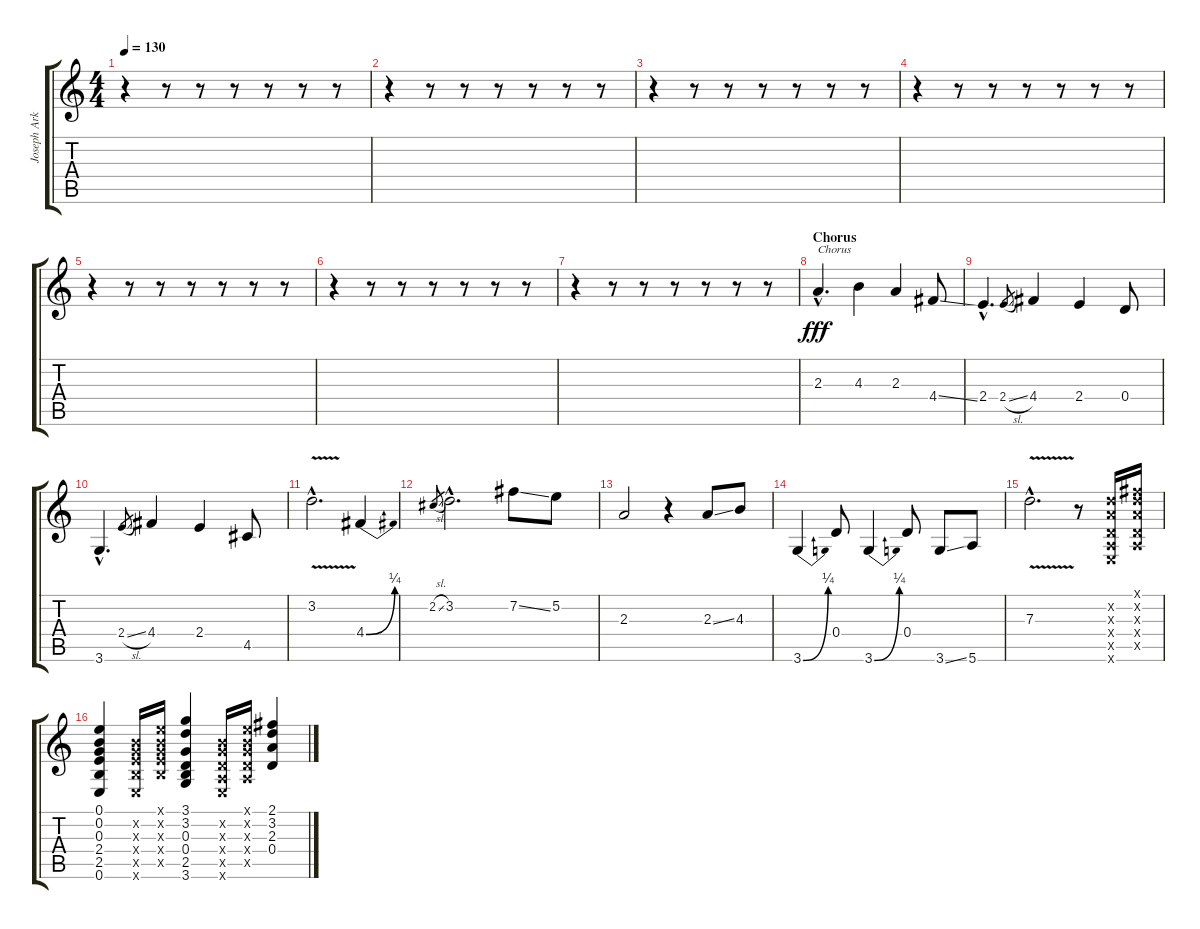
\track ("Joseph Arkansas " "Joseph Ark") {instrument acousticguitarsteel}
\staff {score tabs}
\tuning (E4 B3 G3 D3 A2 E2) {hide}
\ts (4 4)
\tempo 130
\clef g2
\ks c
r.4{dy fff} r.8 r.8 r.8 r.8 r.8 r.8 |
r.4 r.8 r.8 r.8 r.8 r.8 r.8 |
r.4 r.8 r.8 r.8 r.8 r.8 r.8 |
r.4 r.8 r.8 r.8 r.8 r.8 r.8 |
r.4 r.8 r.8 r.8 r.8 r.8 r.8 |
r.4 r.8 r.8 r.8 r.8 r.8 r.8 |
r.4 r.8 r.8 r.8 r.8 r.8 r.8 |
\section ("" "Chorus")
2.3{hac}.4{d txt "Chorus"} 4.3.4 2.3.4 4.4{ss}.8 |
2.4{hac}.4{d} 2.4{sl}.8{gr} 4.4.4 2.4.4 0.4.8 |
3.6{hac}.4{d} 2.4{sl}.8{gr} 4.4.4 2.4.4 4.5.8 |
3.2{v hac}.2{d} 4.4{be (bend 0 0 60 1)}.4 |
2.2{sl}.8{gr} 3.2{hac}.2{d} 7.2{ss}.8 5.2.8 |
2.3.2 r.4 2.3{ss}.8 4.3.8 |
3.6{be (bend 0 0 60 1)}.4 0.4.8 3.6{be (bend 0 0 60 1)}.4 0.4.8 3.6{ss}.8 5.6.8 |
7.3{v hac}.2{d} r.8 (3.2{x} 2.3{x} 0.4{x} 0.5{x} 0.6{x}).16 (2.1{x} 3.2{x} 2.3{x} 0.4{x} 0.5{x}).16 |
(0.1 0.2 0.3 2.4 2.5 0.6).4 (0.2{x} 0.3{x} 2.4{x} 2.5{x} 0.6{x}).16 (0.1{x} 0.2{x} 0.3{x} 2.4{x} 2.5{x}).16 (3.1 3.2 0.3 0.4 2.5 3.6).4 (0.2{x} 0.3{x} 0.4{x} 0.5{x} 0.6{x}).16 (0.1{x} 0.2{x} 0.3{x} 0.4{x} 0.5{x}).16 (2.1 3.2 2.3 0.4).4
